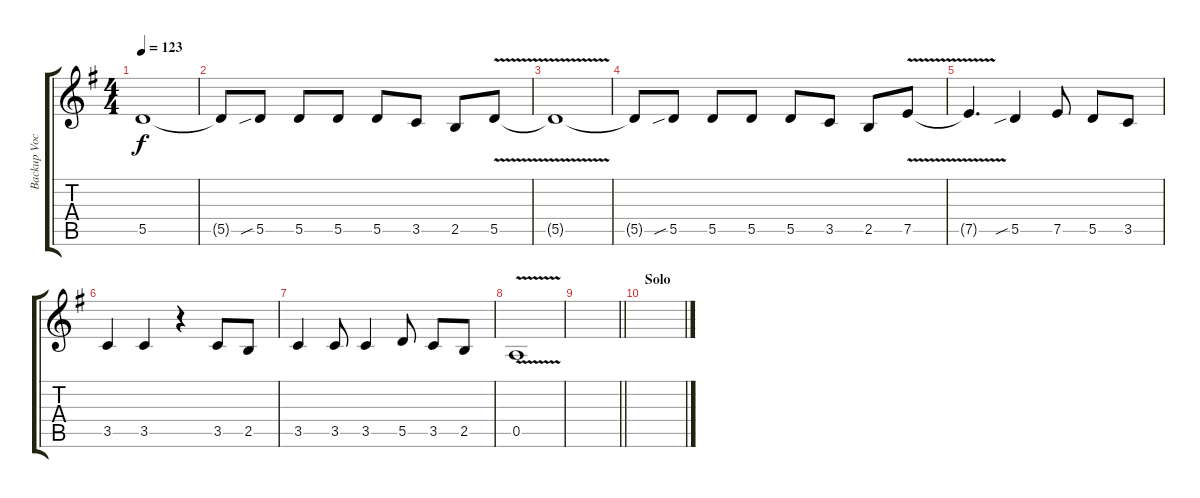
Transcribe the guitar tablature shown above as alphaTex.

\track ("Backup Vocals" "Backup Voc") {instrument overdrivenguitar}
\staff {score tabs}
\tuning (E4 B3 G3 D3 A2 E2) {hide}
\ts (4 4)
\tempo 123
\clef g2
\ks g
5.5{t}.1{dy f} |
5.5{t}.8 5.5{sib}.8 5.5.8 5.5.8 5.5.8 3.5.8 2.5.8 5.5{v}.8 |
5.5{t}.1 |
5.5{t}.8 5.5{sib}.8 5.5.8 5.5.8 5.5.8 3.5.8 2.5.8 7.5{v}.8 |
7.5{t}.4{d} 5.5{sib}.4 7.5.8 5.5.8 3.5.8 |
3.5.4 3.5.4 r.4 3.5.8 2.5.8 |
3.5.4 3.5.8 3.5.4 5.5.8 3.5.8 2.5.8 |
0.5{v}.1 |
\barLineRight lightlight
|
\section ("" "Solo")
